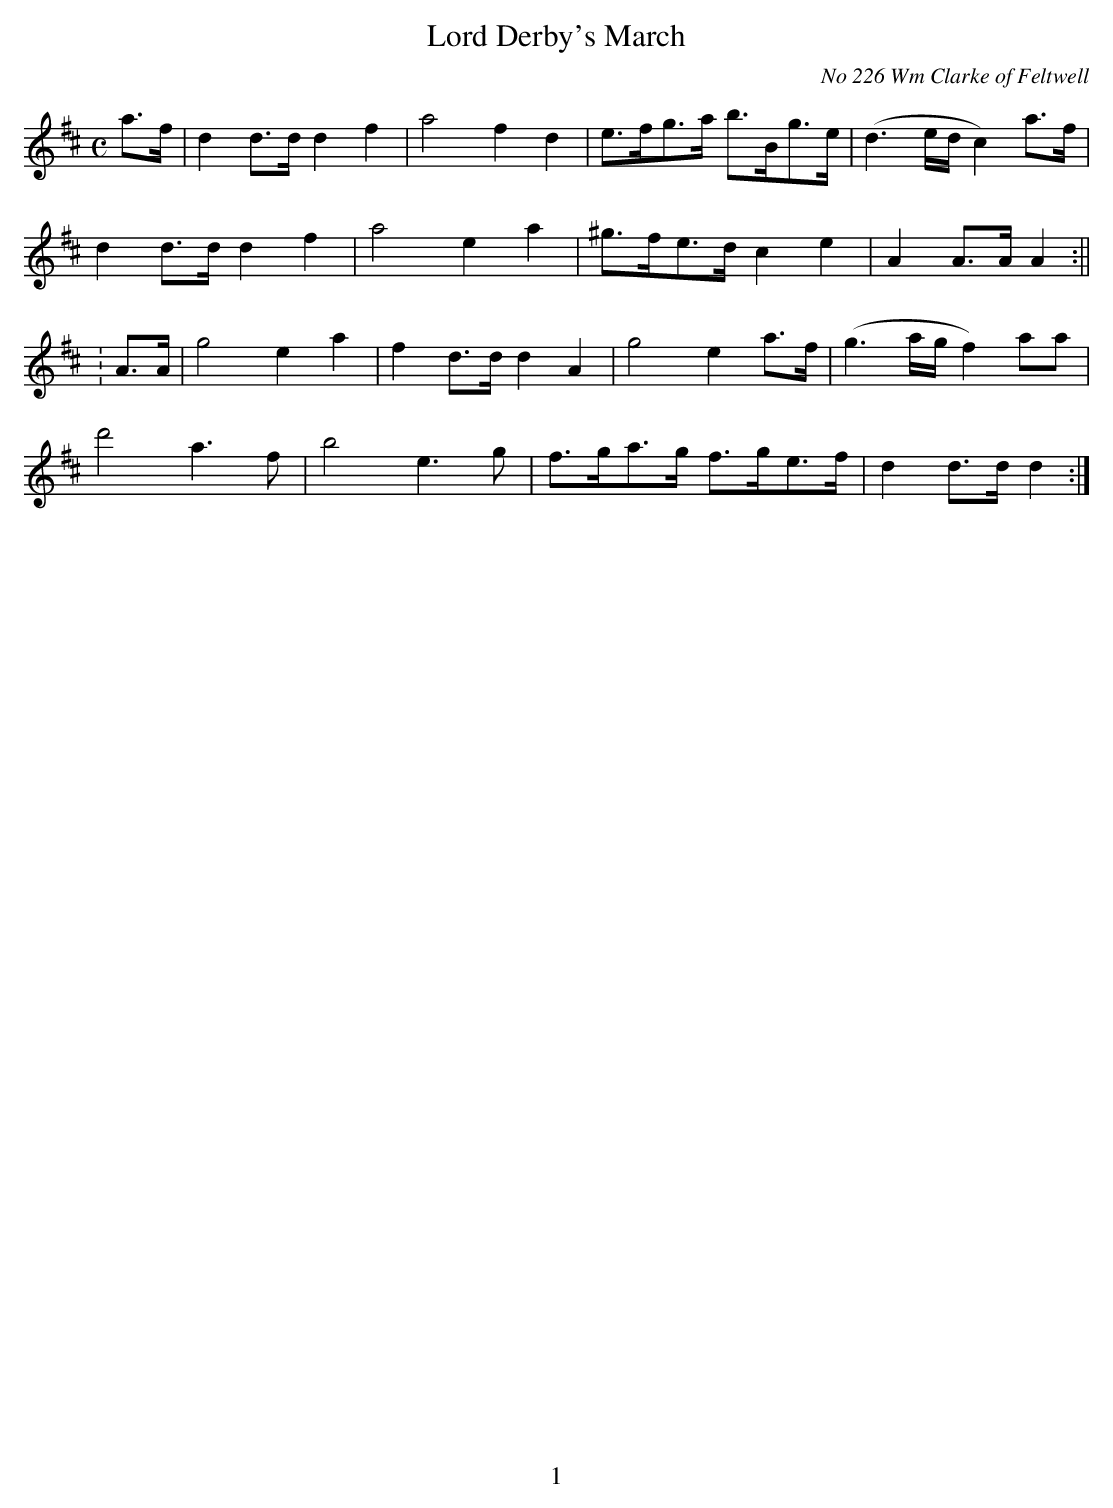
X:1
T:Lord Derby's March
O:No 226 Wm Clarke of Feltwell
M:C
L:1/8
K:D
a>f|d2 d>d d2f2|a4 f2 d2| e>fg>a b>Bg>e| (d3e/d/c2) a>f|/! d2 d>d d2 f2| a4 e2a2| ^g>fe>d c2e2|A2 A>A A2:||/!
:A>A| g4 e2a2| f2 d>d d2A2| g4 e2 a>f| (g3a/g/ f2) aa|/! d'4 a3f|b4 e3g| f>ga>g f>ge>f| d2 d>d d2:|]
